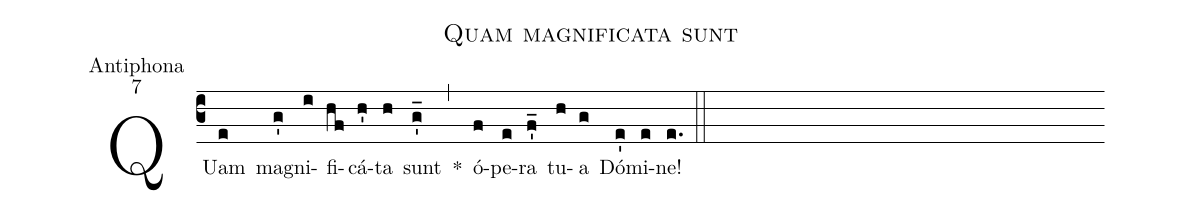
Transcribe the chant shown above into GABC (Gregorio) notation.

name:Quam magnificata sunt;
office-part:Antiphona;
mode:7;
%%
(c3) QUam(e) ma(g')gni(i)fi(hf)cá(h')ta(h) sunt(g'_) *(,) ó(f)pe(e)ra(f'_) tu(h)a(g) Dó(e')mi(e)ne!(e.) (::)
